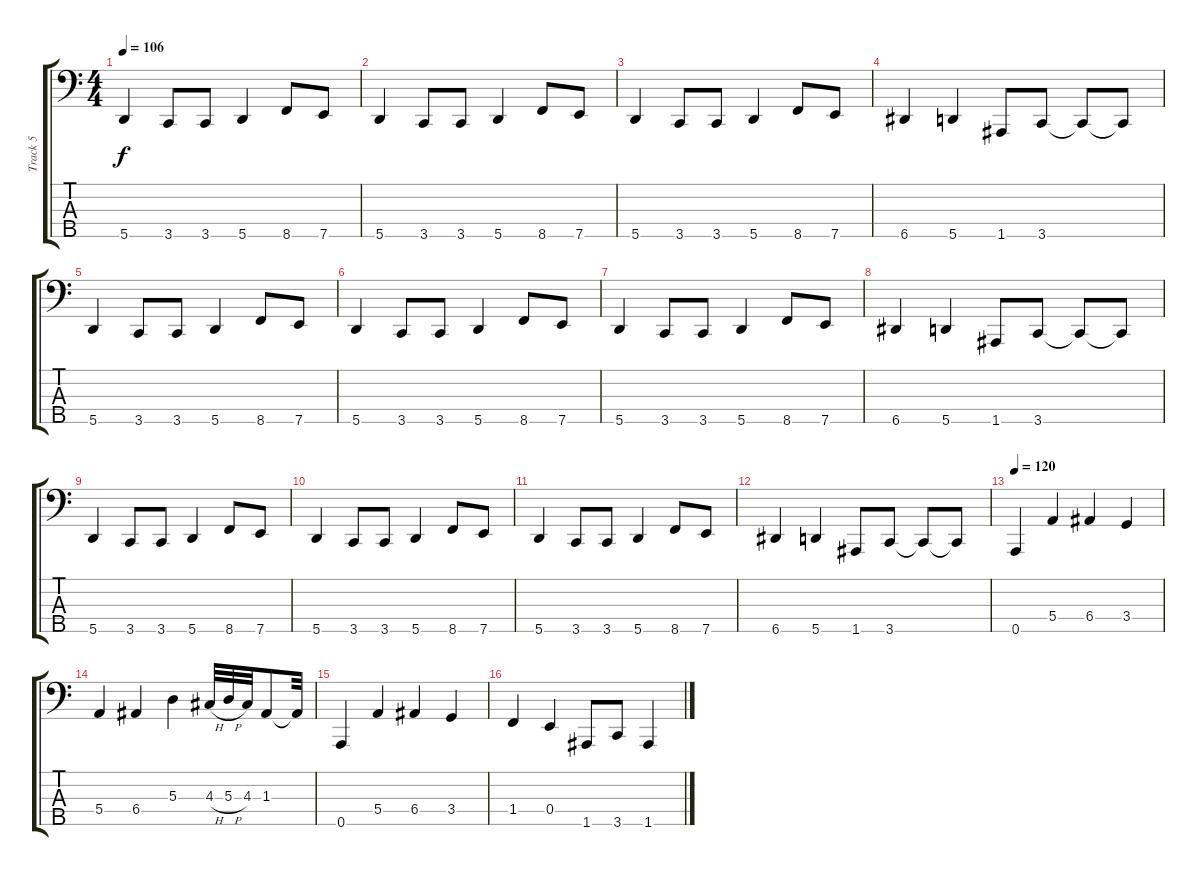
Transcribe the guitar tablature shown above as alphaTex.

\track ("Track 5" "Track 5") {instrument electricbasspick}
\staff {score tabs}
\tuning (G2 D2 A1 E1 A0) {hide}
\ts (4 4)
\tempo 106
\clef f4
\ks c
5.5.4{dy f} 3.5.8 3.5.8 5.5.4 8.5.8 7.5.8 |
5.5.4 3.5.8 3.5.8 5.5.4 8.5.8 7.5.8 |
5.5.4 3.5.8 3.5.8 5.5.4 8.5.8 7.5.8 |
6.5.4 5.5.4 1.5.8 3.5.8 3.5{t}.8 3.5{t}.8 |
5.5.4 3.5.8 3.5.8 5.5.4 8.5.8 7.5.8 |
5.5.4 3.5.8 3.5.8 5.5.4 8.5.8 7.5.8 |
5.5.4 3.5.8 3.5.8 5.5.4 8.5.8 7.5.8 |
6.5.4 5.5.4 1.5.8 3.5.8 3.5{t}.8 3.5{t}.8 |
5.5.4 3.5.8 3.5.8 5.5.4 8.5.8 7.5.8 |
5.5.4 3.5.8 3.5.8 5.5.4 8.5.8 7.5.8 |
5.5.4 3.5.8 3.5.8 5.5.4 8.5.8 7.5.8 |
6.5.4 5.5.4 1.5.8 3.5.8 3.5{t}.8 3.5{t}.8 |
\tempo 120
0.5.4 5.4.4 6.4.4 3.4.4 |
5.4.4 6.4.4 5.3.4 4.3{h}.32 5.3{h}.32 4.3.32 1.3.8 1.3{t}.32 |
0.5.4 5.4.4 6.4.4 3.4.4 |
1.4.4 0.4.4 1.5.8 3.5.8 1.5.4
